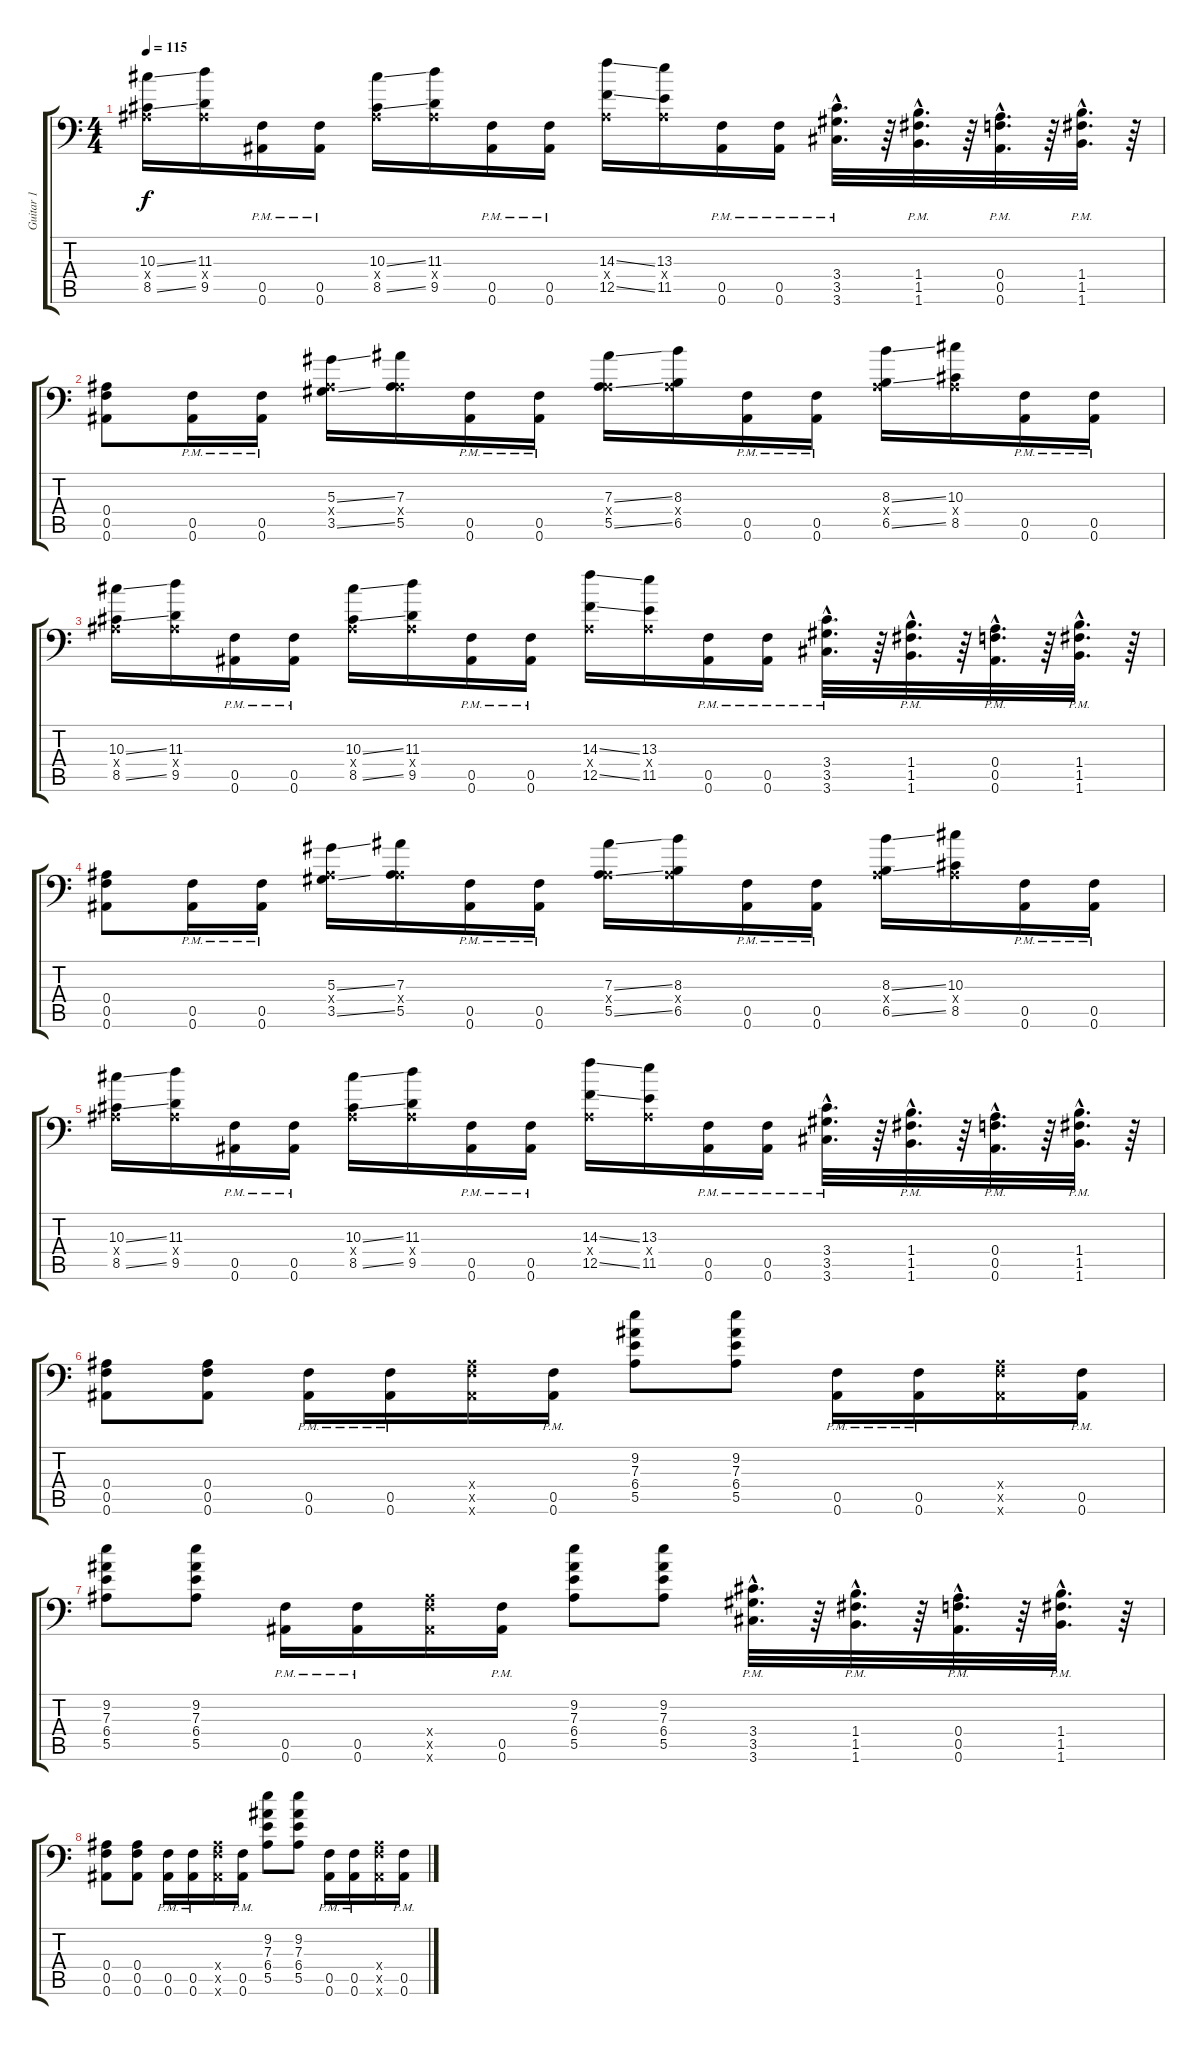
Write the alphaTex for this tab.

\track ("Guitar 1" "Guitar 1") {instrument distortionguitar}
\staff {score tabs}
\tuning (C4 G3 Eb3 Bb2 F2 Bb1) {hide}
\ts (4 4)
\tempo 115
\clef f4
\ks c
(10.3{ss} 0.4{x} 8.5{ss}).16{dy f} (11.3 0.4{x} 9.5).16 (0.5{pm} 0.6{pm}).16 (0.5{pm} 0.6{pm}).16 (10.3{ss} 0.4{x} 8.5{ss}).16 (11.3 0.4{x} 9.5).16 (0.5{pm} 0.6{pm}).16 (0.5{pm} 0.6{pm}).16 (14.3{ss} 0.4{x} 12.5{ss}).16 (13.3 0.4{x} 11.5).16 (0.5{pm} 0.6{pm}).16 (0.5{pm} 0.6{pm}).16 (3.4{hac pm} 3.5{hac pm} 3.6{hac pm}).32{d} r.64 (1.4{hac pm} 1.5{hac pm} 1.6{hac pm}).32{d} r.64 (0.4{hac pm} 0.5{hac pm} 0.6{hac pm}).32{d} r.64 (1.4{hac pm} 1.5{hac pm} 1.6{hac pm}).32{d} r.64 |
(0.4 0.5 0.6).8 (0.5{pm} 0.6{pm}).16 (0.5{pm} 0.6{pm}).16 (5.3{ss} 0.4{x} 3.5{ss}).16 (7.3 0.4{x} 5.5).16 (0.5{pm} 0.6{pm}).16 (0.5{pm} 0.6{pm}).16 (7.3{ss} 0.4{x} 5.5{ss}).16 (8.3 0.4{x} 6.5).16 (0.5{pm} 0.6{pm}).16 (0.5{pm} 0.6{pm}).16 (8.3{ss} 0.4{x} 6.5{ss}).16 (10.3 0.4{x} 8.5).16 (0.5{pm} 0.6{pm}).16 (0.5{pm} 0.6{pm}).16 |
(10.3{ss} 0.4{x} 8.5{ss}).16 (11.3 0.4{x} 9.5).16 (0.5{pm} 0.6{pm}).16 (0.5{pm} 0.6{pm}).16 (10.3{ss} 0.4{x} 8.5{ss}).16 (11.3 0.4{x} 9.5).16 (0.5{pm} 0.6{pm}).16 (0.5{pm} 0.6{pm}).16 (14.3{ss} 0.4{x} 12.5{ss}).16 (13.3 0.4{x} 11.5).16 (0.5{pm} 0.6{pm}).16 (0.5{pm} 0.6{pm}).16 (3.4{hac pm} 3.5{hac pm} 3.6{hac pm}).32{d} r.64 (1.4{hac pm} 1.5{hac pm} 1.6{hac pm}).32{d} r.64 (0.4{hac pm} 0.5{hac pm} 0.6{hac pm}).32{d} r.64 (1.4{hac pm} 1.5{hac pm} 1.6{hac pm}).32{d} r.64 |
(0.4 0.5 0.6).8 (0.5{pm} 0.6{pm}).16 (0.5{pm} 0.6{pm}).16 (5.3{ss} 0.4{x} 3.5{ss}).16 (7.3 0.4{x} 5.5).16 (0.5{pm} 0.6{pm}).16 (0.5{pm} 0.6{pm}).16 (7.3{ss} 0.4{x} 5.5{ss}).16 (8.3 0.4{x} 6.5).16 (0.5{pm} 0.6{pm}).16 (0.5{pm} 0.6{pm}).16 (8.3{ss} 0.4{x} 6.5{ss}).16 (10.3 0.4{x} 8.5).16 (0.5{pm} 0.6{pm}).16 (0.5{pm} 0.6{pm}).16 |
(10.3{ss} 0.4{x} 8.5{ss}).16 (11.3 0.4{x} 9.5).16 (0.5{pm} 0.6{pm}).16 (0.5{pm} 0.6{pm}).16 (10.3{ss} 0.4{x} 8.5{ss}).16 (11.3 0.4{x} 9.5).16 (0.5{pm} 0.6{pm}).16 (0.5{pm} 0.6{pm}).16 (14.3{ss} 0.4{x} 12.5{ss}).16 (13.3 0.4{x} 11.5).16 (0.5{pm} 0.6{pm}).16 (0.5{pm} 0.6{pm}).16 (3.4{hac pm} 3.5{hac pm} 3.6{hac pm}).32{d} r.64 (1.4{hac pm} 1.5{hac pm} 1.6{hac pm}).32{d} r.64 (0.4{hac pm} 0.5{hac pm} 0.6{hac pm}).32{d} r.64 (1.4{hac pm} 1.5{hac pm} 1.6{hac pm}).32{d} r.64 |
(0.4 0.5 0.6).8{balance 8} (0.4 0.5 0.6).8 (0.5{pm} 0.6{pm}).16 (0.5{pm} 0.6{pm}).16 (0.4{x} 0.5{x} 0.6{x}).16 (0.5{pm} 0.6{pm}).16 (9.2 7.3 6.4 5.5).8 (9.2 7.3 6.4 5.5).8 (0.5{pm} 0.6{pm}).16 (0.5{pm} 0.6{pm}).16 (0.4{x} 0.5{x} 0.6{x}).16 (0.5{pm} 0.6{pm}).16 |
(9.2 7.3 6.4 5.5).8 (9.2 7.3 6.4 5.5).8 (0.5{pm} 0.6{pm}).16 (0.5{pm} 0.6{pm}).16 (0.4{x} 0.5{x} 0.6{x}).16 (0.5{pm} 0.6{pm}).16 (9.2 7.3 6.4 5.5).8 (9.2 7.3 6.4 5.5).8 (3.4{hac pm} 3.5{hac pm} 3.6{hac pm}).32{d} r.64 (1.4{hac pm} 1.5{hac pm} 1.6{hac pm}).32{d} r.64 (0.4{hac pm} 0.5{hac pm} 0.6{hac pm}).32{d} r.64 (1.4{hac pm} 1.5{hac pm} 1.6{hac pm}).32{d} r.64 |
(0.4 0.5 0.6).8 (0.4 0.5 0.6).8 (0.5{pm} 0.6{pm}).16 (0.5{pm} 0.6{pm}).16 (0.4{x} 0.5{x} 0.6{x}).16 (0.5{pm} 0.6{pm}).16 (9.2 7.3 6.4 5.5).8 (9.2 7.3 6.4 5.5).8 (0.5{pm} 0.6{pm}).16 (0.5{pm} 0.6{pm}).16 (0.4{x} 0.5{x} 0.6{x}).16 (0.5{pm} 0.6{pm}).16
